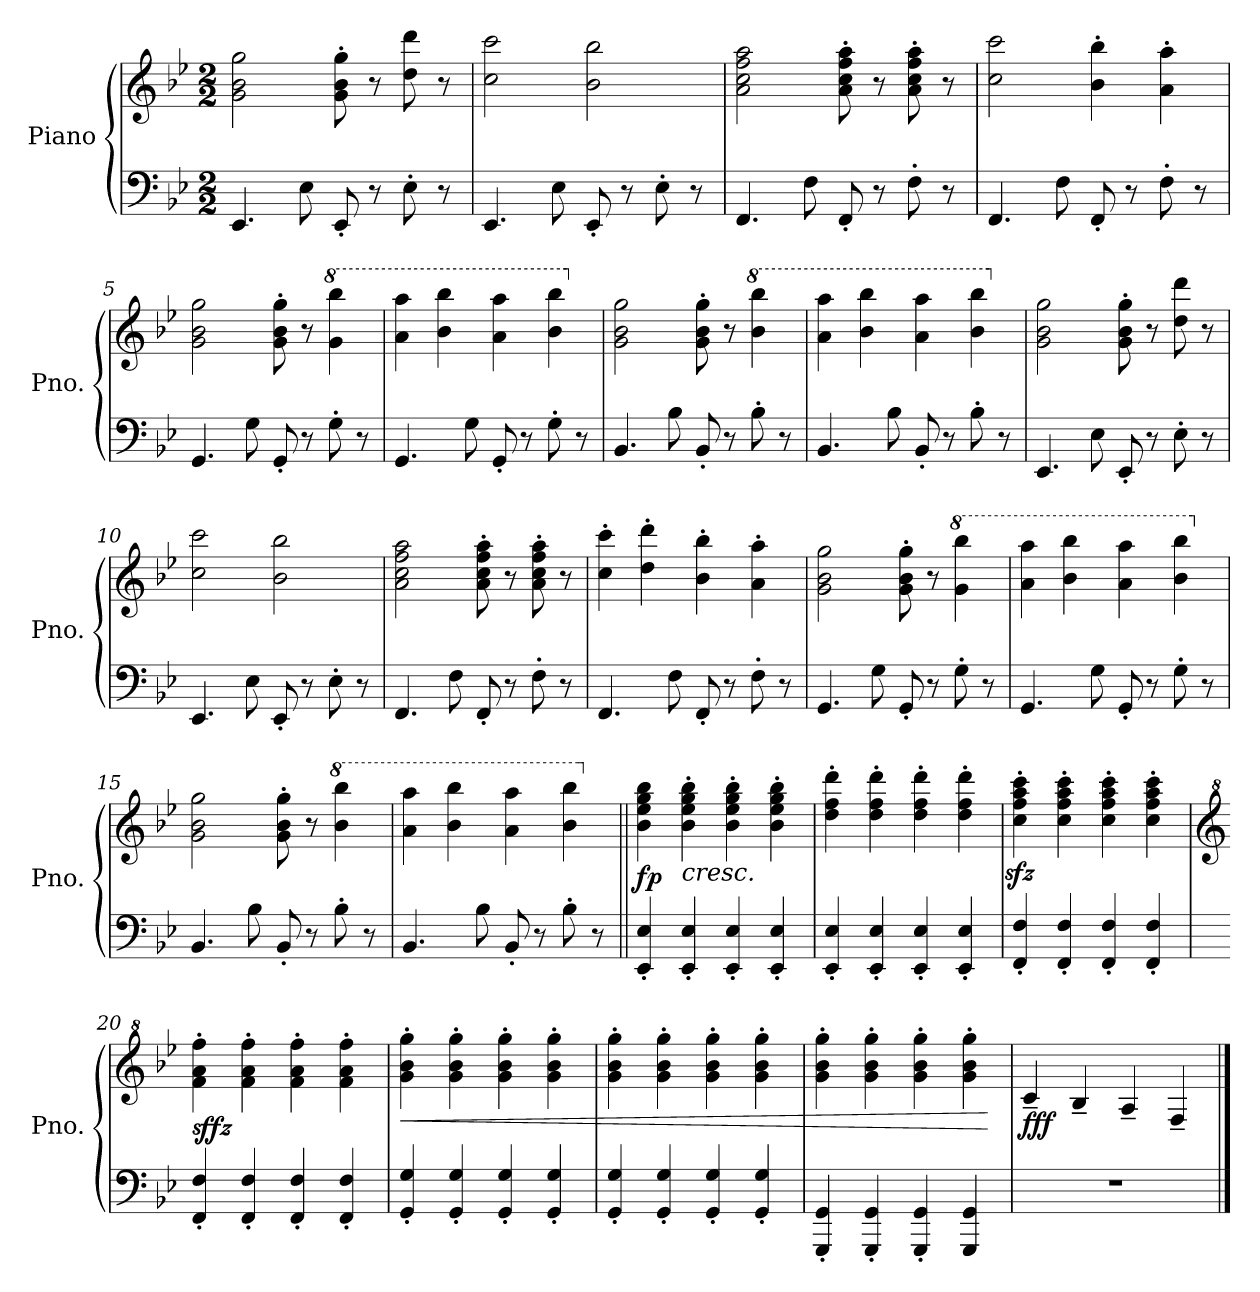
**kern	**kern	**dynam
*part1	*part1	*part1
*staff2	*staff1	*staff1/2
*I"Piano	*	*
*I'Pno.	*	*
*clefF4	*clefG2	*
*k[b-e-]	*k[b-e-]	*
*M2/2	*M2/2	*
*MM222	*MM222	*
=1	=1	=1
4.EE-/	2g\ 2b-\ 2gg\	.
8E-\	.	.
!	!	!LO:DY:a=2
!	!	!LO:DY:n=1:a=2
8EE-'/	8g\' 8b-\' 8gg\'	f other-dynamics
8r	8r	.
8E-'\	8dd\ 8ddd\	.
8r	8r	.
=2	=2	=2
4.EE-/	2cc\ 2ccc\	.
8E-\	.	.
8EE-'/	2b-\ 2bb-\	.
8r	.	.
8E-'\	.	.
8r	.	.
=3	=3	=3
4.FF/	2a\ 2cc\ 2ff\ 2aa\	.
8F\	.	.
8FF'/	8a\' 8cc\' 8ff\' 8aa\'	.
8r	8r	.
8F'\	8a\' 8cc\' 8ff\' 8aa\'	.
8r	8r	.
=4	=4	=4
4.FF/	2cc\ 2ccc\	.
8F\	.	.
8FF'/	4b-\' 4bb-\'	.
8r	.	.
8F'\	4a\' 4aa\'	.
8r	.	.
=5	=5	=5
4.GG/	2g\ 2b-\ 2gg\	.
8G\	.	.
8GG'/	8g\' 8b-\' 8gg\'	.
8r	8r	.
*	*8va	*
8G'\	4gg\ 4bbb-\	.
8r	.	.
=6	=6	=6
4.GG/	4aa\ 4aaa\	.
.	4bb-\ 4bbb-\	.
8G\	.	.
8GG'/	4aa\ 4aaa\	.
8r	.	.
8G'\	4bb-\ 4bbb-\	.
8r	.	.
!!LO:LB:g=z
=7	=7	=7
*	*X8va	*
4.BB-/	2g\ 2b-\ 2gg\	.
8B-\	.	.
8BB-'/	8g\' 8b-\' 8gg\'	.
8r	8r	.
*	*8va	*
8B-'\	4bb-\ 4bbb-\	.
8r	.	.
=8	=8	=8
4.BB-/	4aa\ 4aaa\	.
.	4bb-\ 4bbb-\	.
8B-\	.	.
8BB-'/	4aa\ 4aaa\	.
8r	.	.
8B-'\	4bb-\ 4bbb-\	.
8r	.	.
=9	=9	=9
*	*X8va	*
4.EE-/	2g\ 2b-\ 2gg\	.
8E-\	.	.
8EE-'/	8g\' 8b-\' 8gg\'	.
8r	8r	.
8E-'\	8dd\ 8ddd\	.
8r	8r	.
=10	=10	=10
4.EE-/	2cc\ 2ccc\	.
8E-\	.	.
8EE-'/	2b-\ 2bb-\	.
8r	.	.
8E-'\	.	.
8r	.	.
=11	=11	=11
4.FF/	2a\ 2cc\ 2ff\ 2aa\	.
8F\	.	.
8FF'/	8a\' 8cc\' 8ff\' 8aa\'	.
8r	8r	.
8F'\	8a\' 8cc\' 8ff\' 8aa\'	.
8r	8r	.
=12	=12	=12
4.FF/	4cc\' 4ccc\'	.
.	4dd\' 4ddd\'	.
8F\	.	.
8FF'/	4b-\' 4bb-\'	.
8r	.	.
8F'\	4a\' 4aa\'	.
8r	.	.
!!LO:LB:g=z
=13	=13	=13
4.GG/	2g\ 2b-\ 2gg\	.
8G\	.	.
8GG'/	8g\' 8b-\' 8gg\'	.
8r	8r	.
*	*8va	*
8G'\	4gg\ 4bbb-\	.
8r	.	.
=14	=14	=14
4.GG/	4aa\ 4aaa\	.
.	4bb-\ 4bbb-\	.
8G\	.	.
8GG'/	4aa\ 4aaa\	.
8r	.	.
8G'\	4bb-\ 4bbb-\	.
8r	.	.
=15	=15	=15
*	*X8va	*
4.BB-/	2g\ 2b-\ 2gg\	.
8B-\	.	.
8BB-'/	8g\' 8b-\' 8gg\'	.
8r	8r	.
*	*8va	*
8B-'\	4bb-\ 4bbb-\	.
8r	.	.
=16	=16	=16
4.BB-/	4aa\ 4aaa\	.
.	4bb-\ 4bbb-\	.
8B-\	.	.
8BB-'/	4aa\ 4aaa\	.
8r	.	.
8B-'\	4bb-\ 4bbb-\	.
8r	.	.
!!LO:LB:g=z
=17||	=17||	=17||
*	*X8va	*
!	!	!LO:DY:b
4EE-/' 4E-/'	4b-\ 4ee-\ 4gg\ 4bb-\	fp
!	!LO:TX:b:i:t=cresc.	!
4EE-/' 4E-/'	4b-\' 4ee-\' 4gg\' 4bb-\'	.
4EE-/' 4E-/'	4b-\' 4ee-\' 4gg\' 4bb-\'	.
4EE-/' 4E-/'	4b-\' 4ee-\' 4gg\' 4bb-\'	.
=18	=18	=18
4EE-/' 4E-/'	4dd\' 4ff\' 4ddd\'	.
4EE-/' 4E-/'	4dd\' 4ff\' 4ddd\'	.
4EE-/' 4E-/'	4dd\' 4ff\' 4ddd\'	.
4EE-/' 4E-/'	4dd\' 4ff\' 4ddd\'	.
=19	=19	=19
4FF/' 4F/'	4cc\zz<' 4ff\zz<' 4aa\zz<' 4ccc\zz<'	.
4FF/' 4F/'	4cc\' 4ff\' 4aa\' 4ccc\'	.
4FF/' 4F/'	4cc\' 4ff\' 4aa\' 4ccc\'	.
4FF/' 4F/'	4cc\' 4ff\' 4aa\' 4ccc\'	.
=20	=20	=20
*	*clefG^2	*
!	!	!LO:DY:b
4FF/' 4F/'	4ff\' 4aa\' 4fff\'	sffz
4FF/' 4F/'	4ff\' 4aa\' 4fff\'	.
4FF/' 4F/'	4ff\' 4aa\' 4fff\'	.
4FF/' 4F/'	4ff\' 4aa\' 4fff\'	.
=21	=21	=21
!	!	!LO:HP:b
4GG/' 4G/'	4gg\' 4bb-\' 4ggg\'	<
4GG/' 4G/'	4gg\' 4bb-\' 4ggg\'	.
4GG/' 4G/'	4gg\' 4bb-\' 4ggg\'	.
4GG/' 4G/'	4gg\' 4bb-\' 4ggg\'	.
=22	=22	=22
4GG/' 4G/'	4gg\' 4bb-\' 4ggg\'	.
4GG/' 4G/'	4gg\' 4bb-\' 4ggg\'	.
4GG/' 4G/'	4gg\' 4bb-\' 4ggg\'	.
4GG/' 4G/'	4gg\' 4bb-\' 4ggg\'	.
=23	=23	=23
4GGG/' 4GG/'	4gg\' 4bb-\' 4ggg\'	.
4GGG/' 4GG/'	4gg\' 4bb-\' 4ggg\'	.
4GGG/' 4GG/'	4gg\' 4bb-\' 4ggg\'	.
4GGG/ 4GG/	4gg\' 4bb-\' 4ggg\'	.
.	.	[
=24	=24	=24
!	!	!LO:DY:b
1r	4cc~/	fff
.	4b-~/	.
.	4a~/	.
.	4f~/	.
==	==	==
*-	*-	*-
